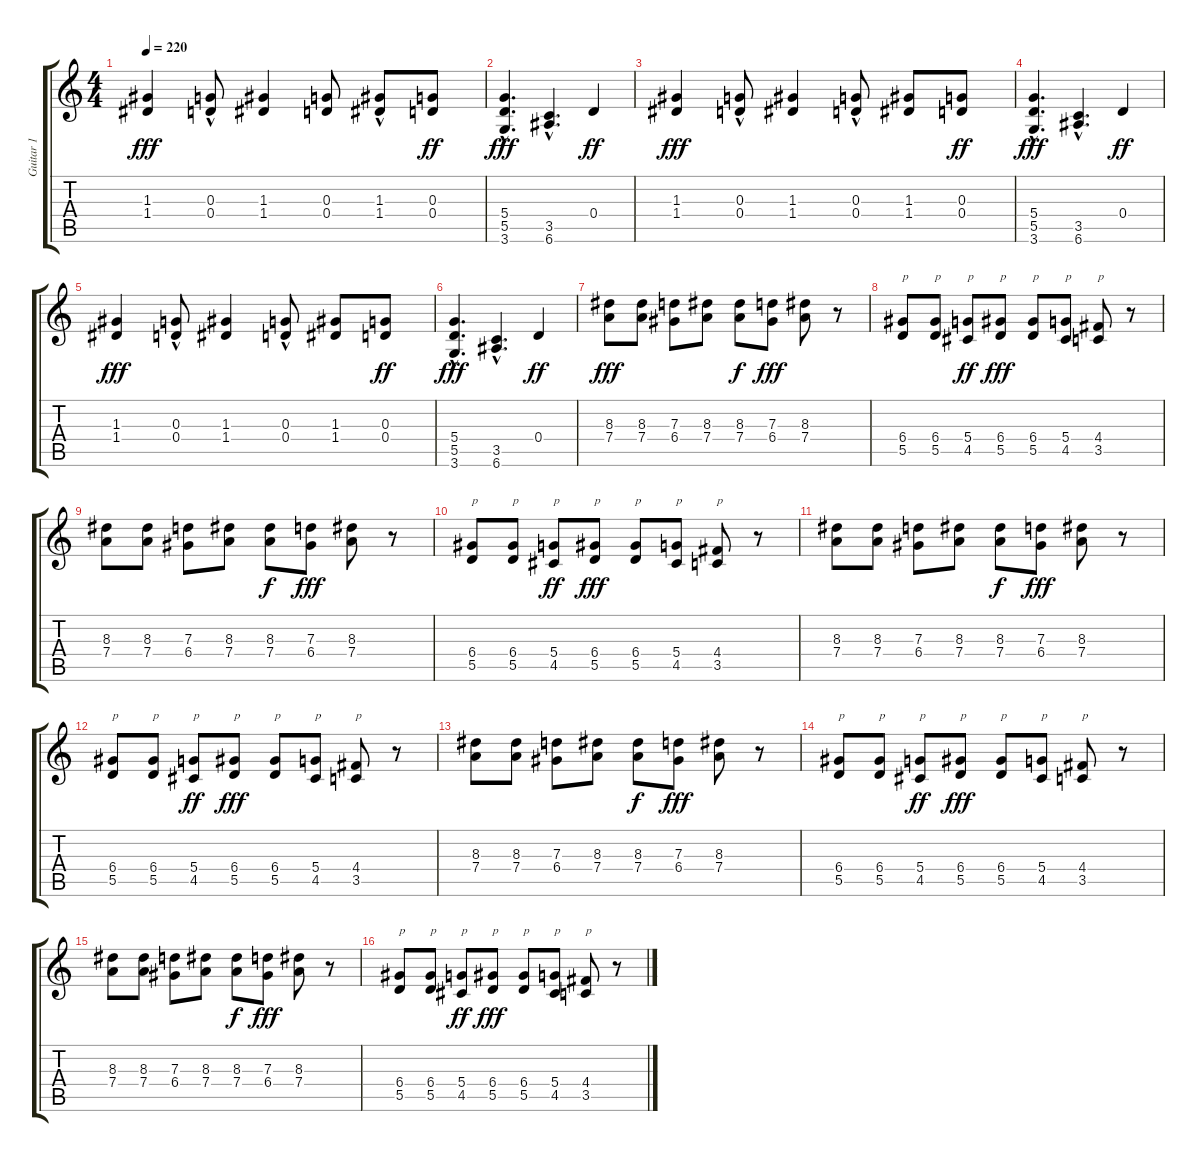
\track ("Guitar 1" "Guitar 1") {instrument distortionguitar}
\staff {score tabs}
\tuning (E4 B3 G3 D3 A2 E2) {hide}
\ts (4 4)
\tempo 220
\clef g2
\ks c
(1.3 1.4).4{dy fff} (0.3{hac} 0.4).8 (1.3 1.4).4 (0.3 0.4).8 (1.3{hac} 1.4).8 (0.3 0.4).8{dy ff} |
(5.4{hac} 5.5{hac} 3.6{hac}).4{d dy fff} (3.5{hac} 6.6{hac}).4{d} 0.4.4{dy ff} |
(1.3 1.4).4{dy fff} (0.3{hac} 0.4).8 (1.3 1.4).4 (0.3{hac} 0.4).8 (1.3 1.4).8 (0.3 0.4).8{dy ff} |
(5.4{hac} 5.5{hac} 3.6{hac}).4{d dy fff} (3.5{hac} 6.6{hac}).4{d} 0.4.4{dy ff} |
(1.3 1.4).4{dy fff} (0.3{hac} 0.4).8 (1.3 1.4).4 (0.3{hac} 0.4).8 (1.3 1.4).8 (0.3 0.4).8{dy ff} |
(5.4{hac} 5.5{hac} 3.6{hac}).4{d dy fff} (3.5 6.6{hac}).4{d} 0.4.4{dy ff} |
(8.3 7.4).8{dy fff} (8.3 7.4).8 (7.3 6.4).8 (8.3 7.4).8 (8.3 7.4).8{dy f} (7.3 6.4).8{dy fff} (8.3 7.4).8 r.8 |
(6.4 5.5).8{txt "p"} (6.4 5.5).8{txt "p"} (5.4 4.5).8{txt "p" dy ff} (6.4 5.5).8{txt "p" dy fff} (6.4 5.5).8{txt "p"} (5.4 4.5).8{txt "p"} (4.4 3.5).8{txt "p"} r.8 |
(8.3 7.4).8 (8.3 7.4).8 (7.3 6.4).8 (8.3 7.4).8 (8.3 7.4).8{dy f} (7.3 6.4).8{dy fff} (8.3 7.4).8 r.8 |
(6.4 5.5).8{txt "p"} (6.4 5.5).8{txt "p"} (5.4 4.5).8{txt "p" dy ff} (6.4 5.5).8{txt "p" dy fff} (6.4 5.5).8{txt "p"} (5.4 4.5).8{txt "p"} (4.4 3.5).8{txt "p"} r.8 |
(8.3 7.4).8 (8.3 7.4).8 (7.3 6.4).8 (8.3 7.4).8 (8.3 7.4).8{dy f} (7.3 6.4).8{dy fff} (8.3 7.4).8 r.8 |
(6.4 5.5).8{txt "p"} (6.4 5.5).8{txt "p"} (5.4 4.5).8{txt "p" dy ff} (6.4 5.5).8{txt "p" dy fff} (6.4 5.5).8{txt "p"} (5.4 4.5).8{txt "p"} (4.4 3.5).8{txt "p"} r.8 |
(8.3 7.4).8 (8.3 7.4).8 (7.3 6.4).8 (8.3 7.4).8 (8.3 7.4).8{dy f} (7.3 6.4).8{dy fff} (8.3 7.4).8 r.8 |
(6.4 5.5).8{txt "p"} (6.4 5.5).8{txt "p"} (5.4 4.5).8{txt "p" dy ff} (6.4 5.5).8{txt "p" dy fff} (6.4 5.5).8{txt "p"} (5.4 4.5).8{txt "p"} (4.4 3.5).8{txt "p"} r.8 |
(8.3 7.4).8 (8.3 7.4).8 (7.3 6.4).8 (8.3 7.4).8 (8.3 7.4).8{dy f} (7.3 6.4).8{dy fff} (8.3 7.4).8 r.8 |
(6.4 5.5).8{txt "p"} (6.4 5.5).8{txt "p"} (5.4 4.5).8{txt "p" dy ff} (6.4 5.5).8{txt "p" dy fff} (6.4 5.5).8{txt "p"} (5.4 4.5).8{txt "p"} (4.4 3.5).8{txt "p"} r.8
